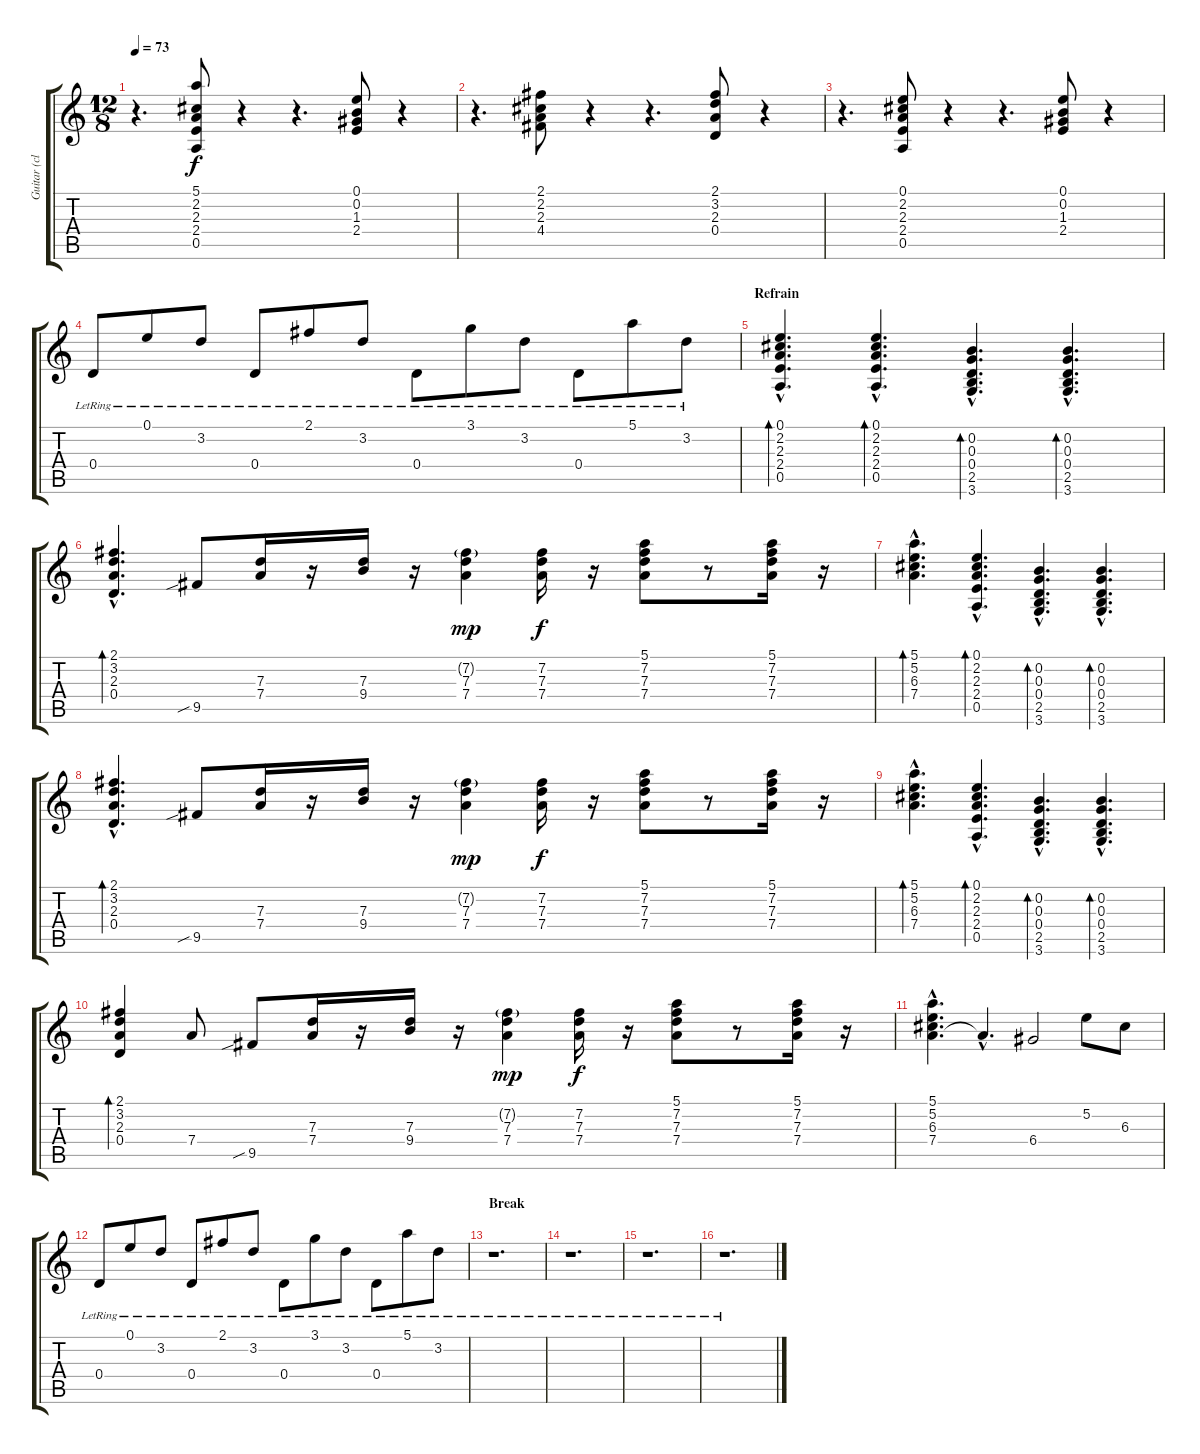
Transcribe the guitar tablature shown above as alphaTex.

\track ("Guitar (clean 1)" "Guitar (cl") {instrument electricguitarjazz}
\staff {score tabs}
\tuning (E4 B3 G3 D3 A2 E2) {hide}
\ts (12 8)
\tempo 73
\clef g2
\ks c
r.4{d dy f} (5.1 2.2 2.3 2.4 0.5).8 r.4 r.4{d} (0.1 0.2 1.3 2.4).8 r.4 |
r.4{d} (2.1 2.2 2.3 4.4).8 r.4 r.4{d} (2.1 3.2 2.3 0.4).8 r.4 |
r.4{d} (0.1 2.2 2.3 2.4 0.5).8 r.4 r.4{d} (0.1 0.2 1.3 2.4).8 r.4 |
0.4{lr}.8 0.1{lr}.8 3.2{lr}.8 0.4{lr}.8 2.1{lr}.8 3.2{lr}.8 0.4{lr}.8 3.1{lr}.8 3.2{lr}.8 0.4{lr}.8 5.1{lr}.8 3.2{lr}.8 |
\section ("" "Refrain")
(0.1{hac} 2.2{hac} 2.3{hac} 2.4{hac} 0.5{hac}).4{d bd 60} (0.1{hac} 2.2{hac} 2.3{hac} 2.4{hac} 0.5{hac}).4{d bd 60} (0.2{hac} 0.3{hac} 0.4{hac} 2.5{hac} 3.6{hac}).4{d bd 60} (0.2{hac} 0.3{hac} 0.4{hac} 2.5{hac} 3.6{hac}).4{d bd 60} |
(2.1{hac} 3.2{hac} 2.3{hac} 0.4{hac}).4{d bd 60} 9.5{sib}.8 (7.3 7.4).16 r.16 (7.3 9.4).16 r.16 (7.2{g} 7.3 7.4).4{dy mp} (7.2 7.3 7.4).16{dy f} r.16 (5.1 7.2 7.3 7.4).8 r.8 (5.1 7.2 7.3 7.4).16 r.16 |
(5.1{hac} 5.2{hac} 6.3{hac} 7.4{hac}).4{d bd 60} (0.1{hac} 2.2{hac} 2.3{hac} 2.4{hac} 0.5{hac}).4{d bd 60} (0.2{hac} 0.3{hac} 0.4{hac} 2.5{hac} 3.6{hac}).4{d bd 60} (0.2{hac} 0.3{hac} 0.4{hac} 2.5{hac} 3.6{hac}).4{d bd 60} |
(2.1{hac} 3.2{hac} 2.3{hac} 0.4{hac}).4{d bd 60} 9.5{sib}.8 (7.3 7.4).16 r.16 (7.3 9.4).16 r.16 (7.2{g} 7.3 7.4).4{dy mp} (7.2 7.3 7.4).16{dy f} r.16 (5.1 7.2 7.3 7.4).8 r.8 (5.1 7.2 7.3 7.4).16 r.16 |
(5.1{hac} 5.2{hac} 6.3{hac} 7.4{hac}).4{d bd 60} (0.1{hac} 2.2{hac} 2.3{hac} 2.4{hac} 0.5{hac}).4{d bd 60} (0.2{hac} 0.3{hac} 0.4{hac} 2.5{hac} 3.6{hac}).4{d bd 60} (0.2{hac} 0.3{hac} 0.4{hac} 2.5{hac} 3.6{hac}).4{d bd 60} |
(2.1 3.2 2.3 0.4).4{bd 60} 7.4.8 9.5{sib}.8 (7.3 7.4).16 r.16 (7.3 9.4).16 r.16 (7.2{g} 7.3 7.4).4{dy mp} (7.2 7.3 7.4).16{dy f} r.16 (5.1 7.2 7.3 7.4).8 r.8 (5.1 7.2 7.3 7.4).16 r.16 |
(5.1{hac} 5.2{hac} 6.3{hac} 7.4{hac}).4{d} 7.4{hac t}.4{d} 6.4.2 5.2.8 6.3.8 |
0.4{lr}.8 0.1{lr}.8 3.2{lr}.8 0.4{lr}.8 2.1{lr}.8 3.2{lr}.8 0.4{lr}.8 3.1{lr}.8 3.2{lr}.8 0.4{lr}.8 5.1{lr}.8 3.2{lr}.8 |
\section ("" "Break")
r.1{d} |
r.1{d} |
r.1{d} |
r.1{d}
